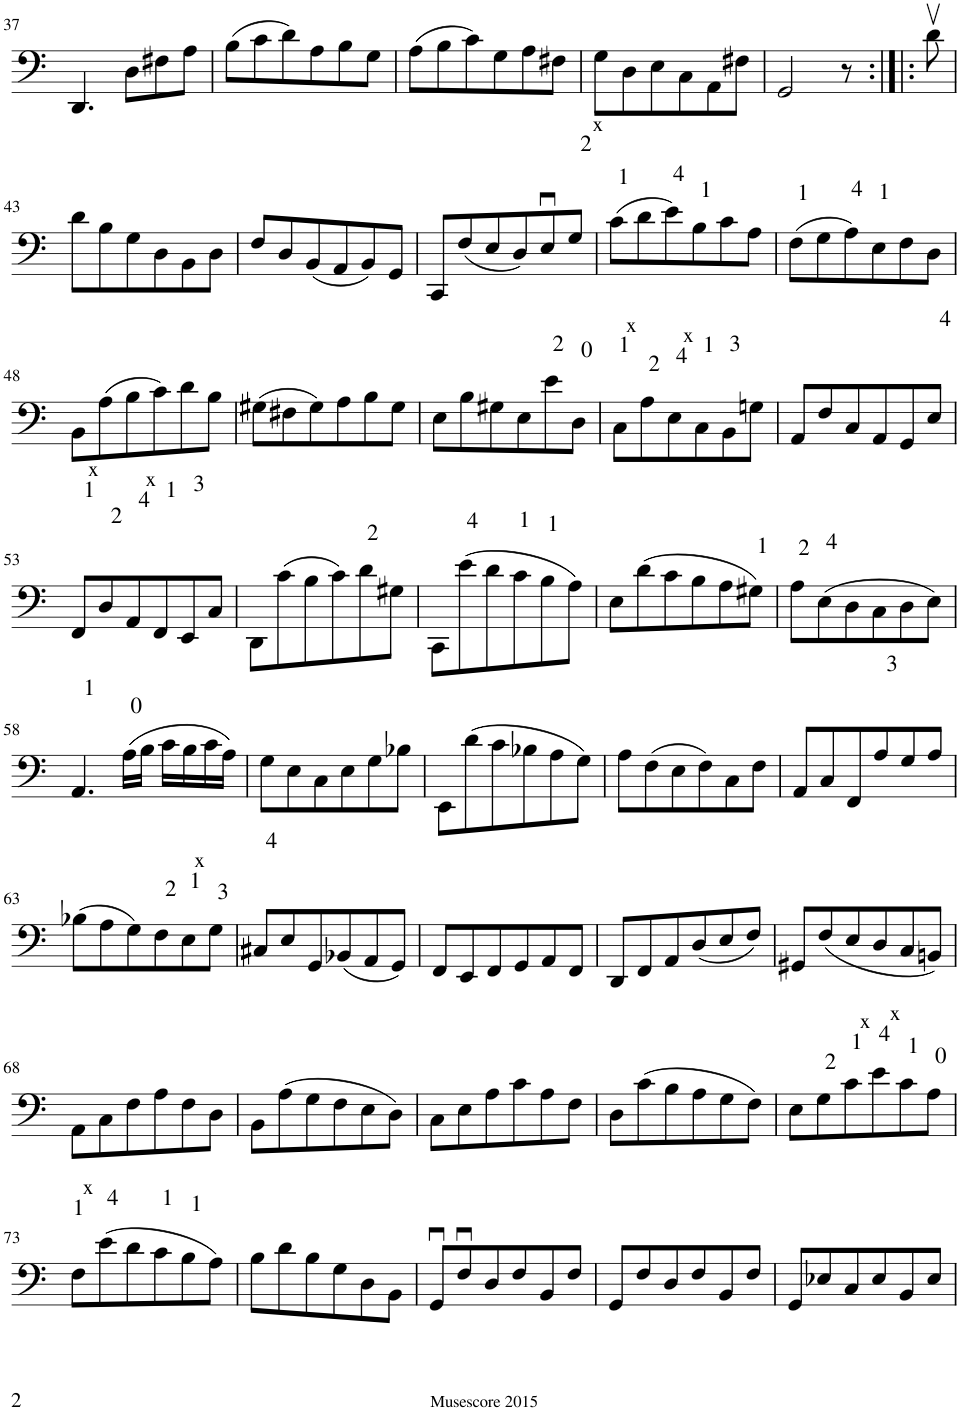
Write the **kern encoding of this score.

**kern
*part1
*staff1
*I"Violoncello, Solo Cello
*I'Vlc.
!!LO:PB:g=z
*clefF4
*k[]
*M3/4
=37
4.DD/
8D\L
8F#X\
8A\J
=38
(8B\L
8c\
8d\)
8A\
8B\
8G\J
=39
(8A\L
8B\
8c\)
8G\
8A\
8F#X\J
=40
8G\L
8D\
8E\
8C\
8AA\
8F#X\J
=41
2GG/
8r
=42:|!|:
8dv\
!!LO:LB:g=z
=43
8d\L
8B\
8G\
8D\
8BB\
8D\J
=44
8F/L
8D/
(8BB/
8AA/
8BB/)
8GG/J
=45
8CC/L
(8F/
8E/
8D/)
8Eu/
!LO:TX:a:t=x
8G/J
=46
(8c\L
8d\
8e\)
8B\
8c\
8A\J
=47
(8F\L
8G\
8A\)
8E\
8F\
8D\J
!!LO:LB:g=z
=48
8BB\L
(8A\
8B\
8c\)
8d\
8B\J
=49
(8G#X\L
8F#X\
8G#\)
8A\
8B\
8G#\J
=50
8E\L
8B\
8G#X\
8E\
8e\
8D\J
=51
!LO:TX:a:t=x
8C\L
8A\
!LO:TX:a:t=x
8E\
8C\
8BB\
8Gn\J
=52
8AA/L
8F/
8C/
8AA/
8GG/
8E/J
!!LO:LB:g=z
=53
!LO:TX:a:t=x
8FF/L
8D/
!LO:TX:a:t=x
8AA/
8FF/
8EE/
8C/J
=54
8DD\L
(8c\
8B\
8c\)
8d\
8G#X\J
=55
8CC\L
(8e\
8d\
8c\
8B\
8A\J)
=56
8E\L
(8d\
8c\
8B\
8A\
8G#X\J)
=57
8A\L
(8E\
8D\
8C\
8D\
8E\J)
!!LO:LB:g=z
=58
4.AA/
(16A\LL
16B\JJ
16c\LL
16B\
16c\
16A\JJ)
=59
8G\L
8E\
8C\
8E\
8G\
8B-X\J
=60
8EE\L
(8d\
8c\
8B-X\
8A\
8G\J)
=61
8A\L
(8F\
8E\
8F\)
8C\
8F\J
=62
8AA/L
8C/
8FF/
8A/
8G/
8A/J
!!LO:LB:g=z
=63
(8B-X\L
8A\
8G\)
8F\
!LO:TX:a:t=x
8E\
8G\J
=64
8C#X/L
8E/
8GG/
(8BB-X/
8AA/
8GG/J)
=65
8FF/L
8EE/
8FF/
8GG/
8AA/
8FF/J
=66
8DD/L
8FF/
8AA/
(8D/
8E/
8F/J)
=67
8GG#X/L
(8F/
8E/
8D/
8C/
8BBn/J)
!!LO:LB:g=z
=68
8AA\L
8C\
8F\
8A\
8F\
8D\J
=69
8BB\L
(8A\
8G\
8F\
8E\
8D\J)
=70
8C\L
8E\
8A\
8c\
8A\
8F\J
=71
8D\L
(8c\
8B\
8A\
8G\
8F\J)
=72
8E\L
8G\
!LO:TX:a:t=x
8c\
!LO:TX:a:t=x
8e\
8c\
8A\J
!!LO:LB:g=z
=73
!LO:TX:a:t=x
8F\L
(8e\
8d\
8c\
8B\
8A\J)
=74
8B\L
8d\
8B\
8G\
8D\
8BB\J
=75
8GGu/L
8Fu/
8D/
8F/
8BB/
8F/J
=76
8GG/L
8F/
8D/
8F/
8BB/
8F/J
=77
8GG/L
8E-X/
8C/
8E-/
8BB/
8E-/J
=
*-
